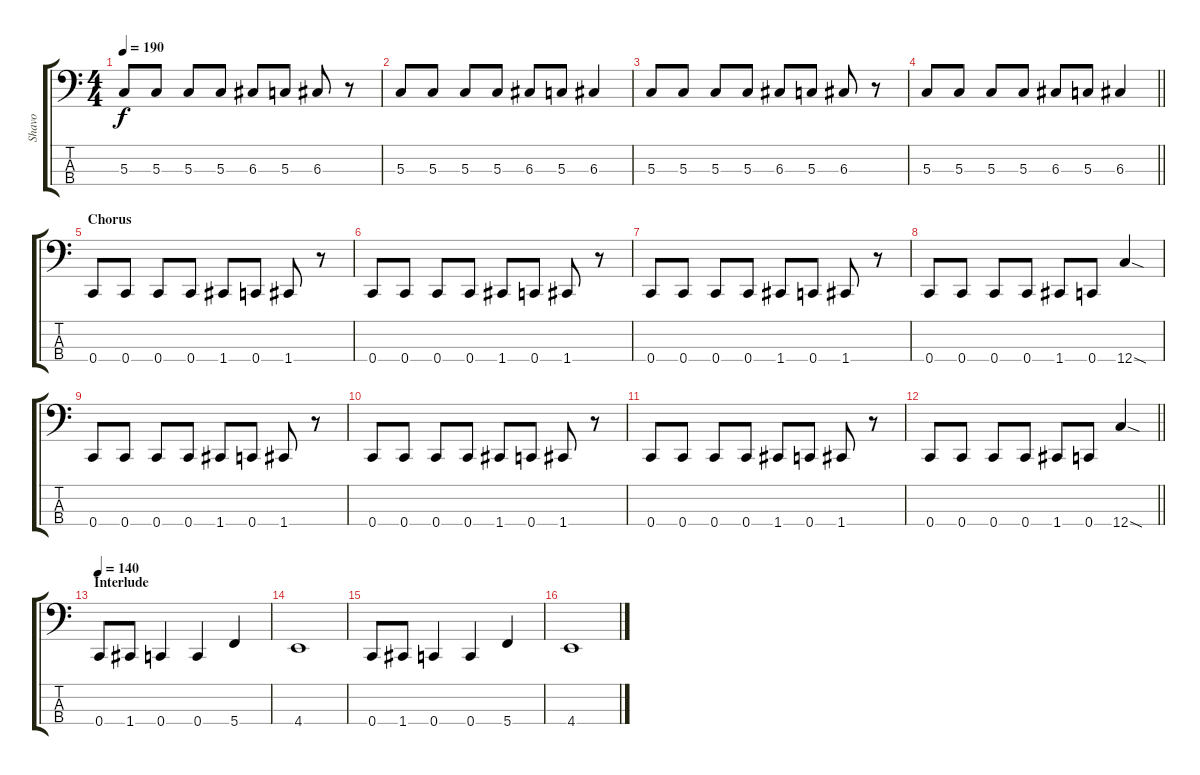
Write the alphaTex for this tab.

\track ("Shavo" "Shavo") {instrument electricbassfinger}
\staff {score tabs}
\tuning (F2 C2 G1 C1) {hide}
\ts (4 4)
\tempo 190
\clef f4
\ks c
5.3.8{dy f} 5.3.8 5.3.8 5.3.8 6.3.8 5.3.8 6.3.8 r.8 |
5.3.8 5.3.8 5.3.8 5.3.8 6.3.8 5.3.8 6.3.4 |
5.3.8 5.3.8 5.3.8 5.3.8 6.3.8 5.3.8 6.3.8 r.8 |
\barLineRight lightlight
5.3.8 5.3.8 5.3.8 5.3.8 6.3.8 5.3.8 6.3.4 |
\section ("" "Chorus")
0.4.8 0.4.8 0.4.8 0.4.8 1.4.8 0.4.8 1.4.8 r.8 |
0.4.8 0.4.8 0.4.8 0.4.8 1.4.8 0.4.8 1.4.8 r.8 |
0.4.8 0.4.8 0.4.8 0.4.8 1.4.8 0.4.8 1.4.8 r.8 |
0.4.8 0.4.8 0.4.8 0.4.8 1.4.8 0.4.8 12.4{sod}.4 |
0.4.8 0.4.8 0.4.8 0.4.8 1.4.8 0.4.8 1.4.8 r.8 |
0.4.8 0.4.8 0.4.8 0.4.8 1.4.8 0.4.8 1.4.8 r.8 |
0.4.8 0.4.8 0.4.8 0.4.8 1.4.8 0.4.8 1.4.8 r.8 |
\barLineRight lightlight
0.4.8 0.4.8 0.4.8 0.4.8 1.4.8 0.4.8 12.4{sod}.4 |
\section ("" "Interlude")
\tempo 140
0.4.8 1.4.8 0.4.4 0.4.4 5.4.4 |
4.4.1 |
0.4.8 1.4.8 0.4.4 0.4.4 5.4.4 |
4.4.1
